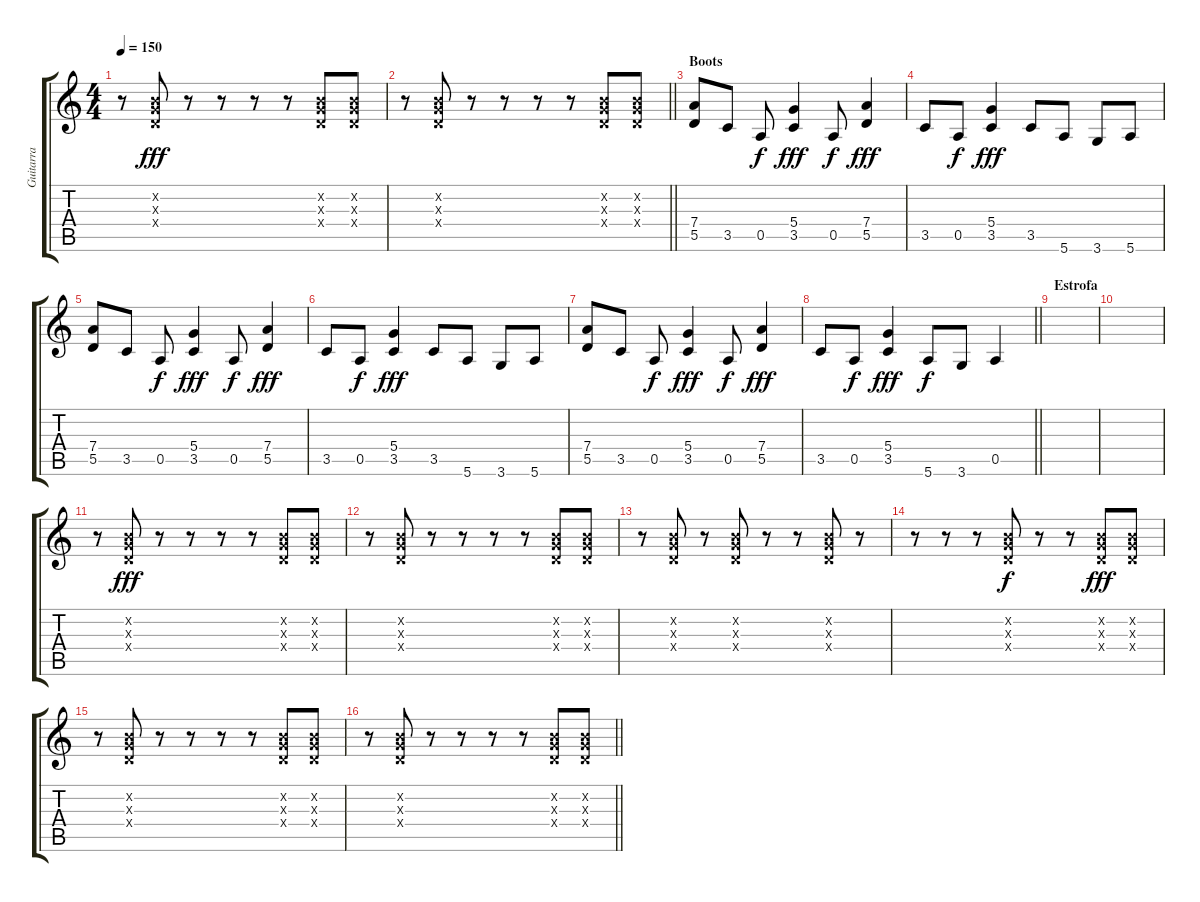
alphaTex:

\track ("Guitarra" "Guitarra") {instrument distortionguitar}
\staff {score tabs}
\tuning (E4 B3 G3 D3 A2 E2) {hide}
\ts (4 4)
\tempo 150
\clef g2
\ks c
r.8{dy fff} (0.2{x} 0.3{x} 0.4{x}).8 r.8 r.8 r.8 r.8 (0.2{x} 0.3{x} 0.4{x}).8 (0.2{x} 0.3{x} 0.4{x}).8 |
\barLineRight lightlight
r.8 (0.2{x} 0.3{x} 0.4{x}).8 r.8 r.8 r.8 r.8 (0.2{x} 0.3{x} 0.4{x}).8 (0.2{x} 0.3{x} 0.4{x}).8 |
\section ("" "Boots")
(7.4 5.5).8 3.5.8 0.5.8{dy f} (5.4 3.5).4{dy fff} 0.5.8{dy f} (7.4 5.5).4{dy fff} |
3.5.8 0.5.8{dy f} (5.4 3.5).4{dy fff} 3.5.8 5.6.8 3.6.8 5.6.8 |
(7.4 5.5).8 3.5.8 0.5.8{dy f} (5.4 3.5).4{dy fff} 0.5.8{dy f} (7.4 5.5).4{dy fff} |
3.5.8 0.5.8{dy f} (5.4 3.5).4{dy fff} 3.5.8 5.6.8 3.6.8 5.6.8 |
(7.4 5.5).8 3.5.8 0.5.8{dy f} (5.4 3.5).4{dy fff} 0.5.8{dy f} (7.4 5.5).4{dy fff} |
\barLineRight lightlight
3.5.8 0.5.8{dy f} (5.4 3.5).4{dy fff} 5.6.8{dy f} 3.6.8 0.5.4 |
\section ("" "Estrofa")
|
|
r.8 (0.2{x} 0.3{x} 0.4{x}).8{dy fff} r.8 r.8 r.8 r.8 (0.2{x} 0.3{x} 0.4{x}).8 (0.2{x} 0.3{x} 0.4{x}).8 |
r.8 (0.2{x} 0.3{x} 0.4{x}).8 r.8 r.8 r.8 r.8 (0.2{x} 0.3{x} 0.4{x}).8 (0.2{x} 0.3{x} 0.4{x}).8 |
r.8 (0.2{x} 0.3{x} 0.4{x}).8 r.8 (0.2{x} 0.3{x} 0.4{x}).8 r.8 r.8 (0.2{x} 0.3{x} 0.4{x}).8 r.8 |
r.8 r.8 r.8 (0.2{x} 0.3{x} 0.4{x}).8{dy f} r.8 r.8 (0.2{x} 0.3{x} 0.4{x}).8{dy fff} (0.2{x} 0.3{x} 0.4{x}).8 |
r.8 (0.2{x} 0.3{x} 0.4{x}).8 r.8 r.8 r.8 r.8 (0.2{x} 0.3{x} 0.4{x}).8 (0.2{x} 0.3{x} 0.4{x}).8 |
\barLineRight lightlight
r.8 (0.2{x} 0.3{x} 0.4{x}).8 r.8 r.8 r.8 r.8 (0.2{x} 0.3{x} 0.4{x}).8 (0.2{x} 0.3{x} 0.4{x}).8
